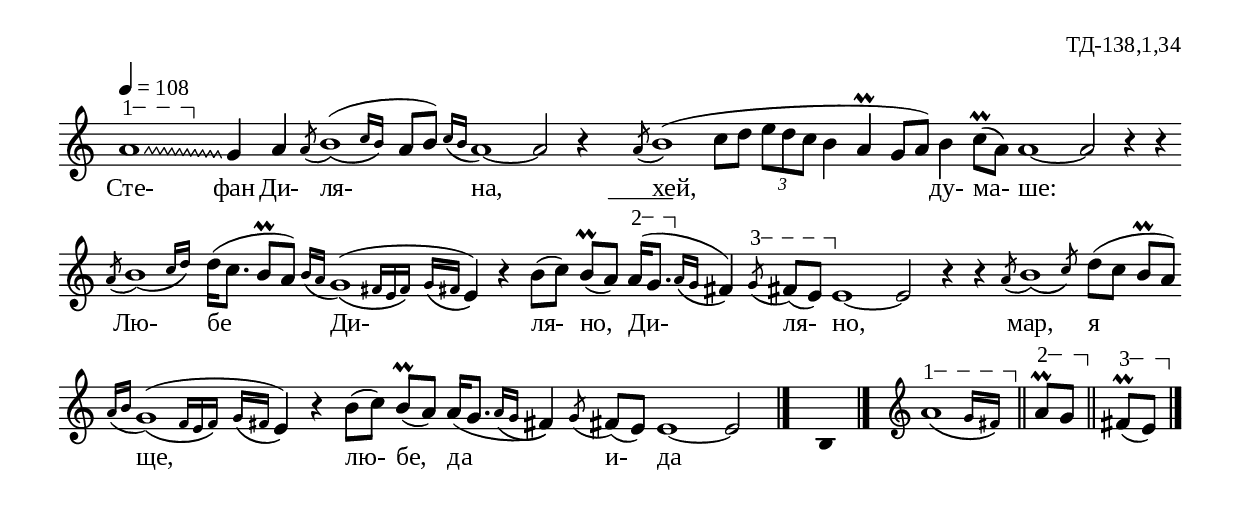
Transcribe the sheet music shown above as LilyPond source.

%{
td_138_1_34
%}

\include "td-preamble.ly"

\score {
\relative c'' {
\tempo 4 = 108
\cadenzaOn
\override Glissando #'style = #'zigzag
\phrasingSlurDown
\varA
a1\startTextSpan\glissando s\stopTextSpan
g4 a \acciaccatura a8 \afterGrace b1(\( { c16[ b]\) } a8[ b])
\acciaccatura { c16[ b] } a1~ a2 r4 \hideNotes a64 \unHideNotes 
\acciaccatura a8 b1( c8[ d] \times 2/3 { e[ d c] } b4 a\prall g8[ a])
\bar ""
b4 c8\prall[( a]) a1~ a2 r4 r \bar ""
\acciaccatura a8 \afterGrace b1\( { c16[ d]\) } \bar ""
d16[( c8.] b8\prall[ a]) \bar ""
\acciaccatura { b16[ a] } \slurUp \afterGrace g1(\( { fis16[ e fis]\) } 
\grace { g16[\( fis!] } e4\)) r \slurNeutral \bar ""
b'8([ c]) b\prall[( a]) 
\varB
 \slurUp a16\startTextSpan[( g8.\stopTextSpan]
\grace { a16[\( g] } fis!4\)) \slurNeutral
\bar ""
\varC
\acciaccatura g8\startTextSpan fis![( e\stopTextSpan]) 
e1~ e2 r4 r \bar ""
\acciaccatura a8 \afterGrace b1\( { \stdB c8\) \stdE } \bar "" 
d[( c] b\prall[ a]) \bar ""
\acciaccatura { a16[ b] }  \slurUp \afterGrace g1(\( { fis16[ e fis]\) } 
\grace { g16[\( fis!] } e4\)) r4 \bar "" \slurNeutral
b'8([ c]) b\prall[( a]) 
a16[( g8.] \grace { a16[\( g] } fis!4\)) 
\acciaccatura g8 fis![( e]) e1~ e2
 \bar "|." 
s4 \fixB b \fixC
  \bar "|." 
 s16 \clef treble
\varA
\afterGrace a'1\startTextSpan\( { g16[ fis!\stopTextSpan]\) } \bar "||"
\varB
a8\startTextSpan\prall[ g\stopTextSpan] \bar "||"
\varC
fis!8\startTextSpan[(\prall e\stopTextSpan]) 
 \bar "|."   
}
\addlyrics { Сте- фан Ди- ля- на, 
" " \startTextSpan  хей, \stopTextSpan 
ду- ма- ше: Лю- бе Ди- ля- но, 
Ди- ля- но, мар, я ще, лю- бе, да и- да }
%
\layout {
   \context { 
	    \Staff \remove "Time_signature_engraver" } 
  indent = #0
  line-width = 190\mm
  ragged-right=##f
\context {
      \Lyrics
      \consists "Text_spanner_engraver"
      \override TextSpanner #'direction = #DOWN
      \override TextSpanner #'style = #'line    
      \override TextSpanner #'outside-staff-priority = ##f
      \override TextSpanner #'padding = #0.2 % sets the distance of the line from the lyrics
      \override TextSpanner #'bound-details =
      #`((left . ((Y . 0)
                  (padding . 0)
                  (attach-dir . ,LEFT)))
         (left-broken . ((end-on-note . #t)))
         (right . ((Y . 0)
                   (padding . 0)
                   (attach-dir . ,RIGHT))))
    }
  
}
%
\midi { 
	\context {
		\Score tempoWholesPerMinute = #(ly:make-moment 108 4)
		}
	}
}
%
\header{
  opus = "ТД-138,1,34"
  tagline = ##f
}


